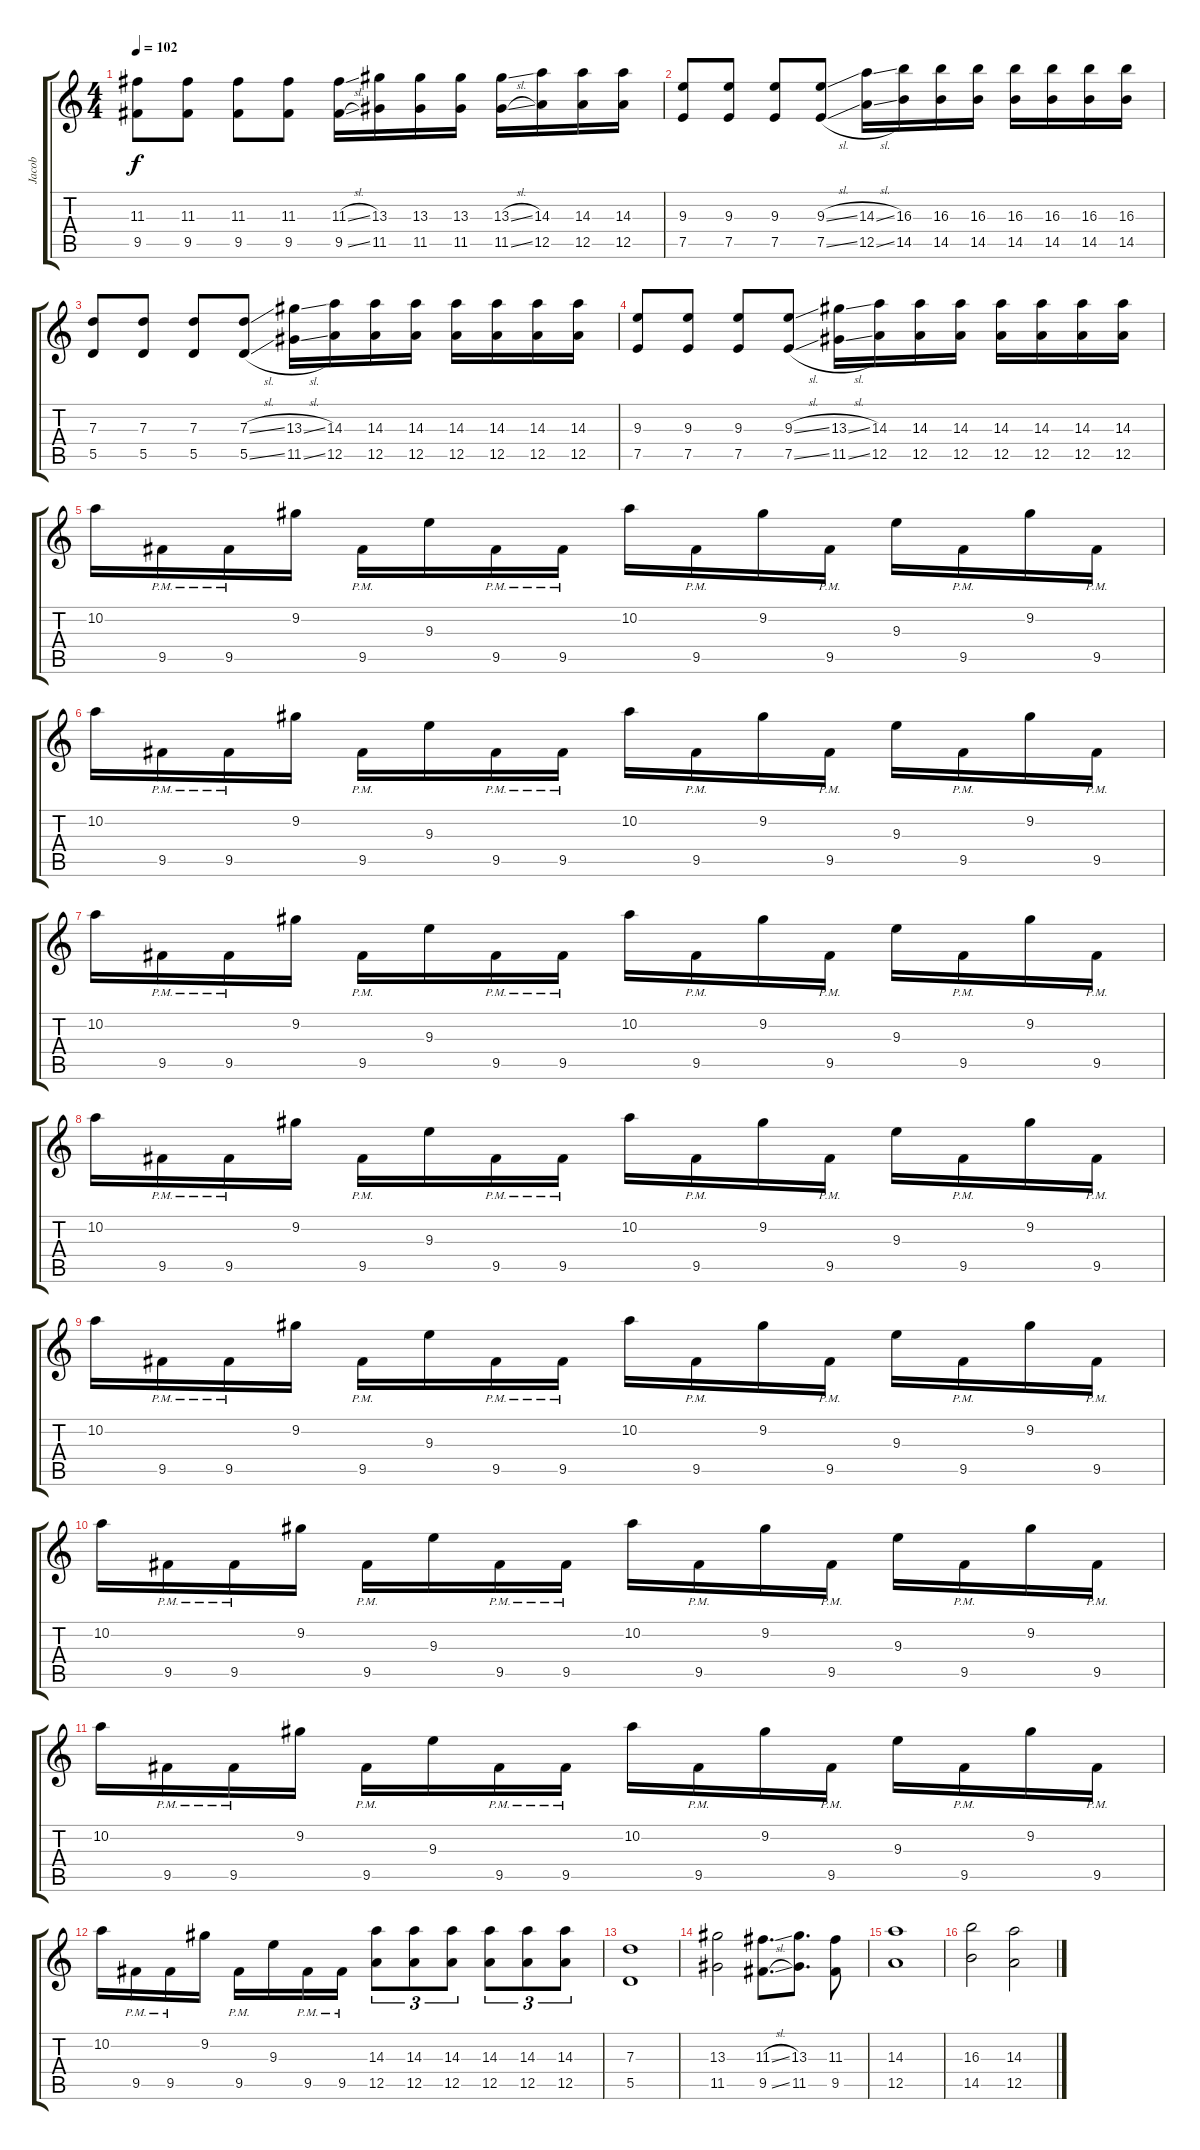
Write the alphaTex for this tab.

\track ("Jacob" "Jacob") {instrument overdrivenguitar}
\staff {score tabs}
\tuning (E4 B3 G3 D3 A2 D2) {hide}
\ts (4 4)
\tempo 102
\clef g2
\ks c
(11.3 9.5).8{dy f} (11.3 9.5).8 (11.3 9.5).8 (11.3 9.5).8 (11.3{sl} 9.5{sl}).16 (13.3 11.5).16 (13.3 11.5).16 (13.3 11.5).16 (13.3{sl} 11.5{sl}).16 (14.3 12.5).16 (14.3 12.5).16 (14.3 12.5).16 |
(9.3 7.5).8 (9.3 7.5).8 (9.3 7.5).8 (9.3{sl} 7.5{sl}).8 (14.3{sl} 12.5{sl}).16 (16.3 14.5).16 (16.3 14.5).16 (16.3 14.5).16 (16.3 14.5).16 (16.3 14.5).16 (16.3 14.5).16 (16.3 14.5).16 |
(7.3 5.5).8 (7.3 5.5).8 (7.3 5.5).8 (7.3{sl} 5.5{sl}).8 (13.3{sl} 11.5{sl}).16 (14.3 12.5).16 (14.3 12.5).16 (14.3 12.5).16 (14.3 12.5).16 (14.3 12.5).16 (14.3 12.5).16 (14.3 12.5).16 |
(9.3 7.5).8 (9.3 7.5).8 (9.3 7.5).8 (9.3{sl} 7.5{sl}).8 (13.3{sl} 11.5{sl}).16 (14.3 12.5).16 (14.3 12.5).16 (14.3 12.5).16 (14.3 12.5).16 (14.3 12.5).16 (14.3 12.5).16 (14.3 12.5).16 |
10.2.16 9.5{pm}.16 9.5{pm}.16 9.2.16 9.5{pm}.16 9.3.16 9.5{pm}.16 9.5{pm}.16 10.2.16 9.5{pm}.16 9.2.16 9.5{pm}.16 9.3.16 9.5{pm}.16 9.2.16 9.5{pm}.16 |
10.2.16 9.5{pm}.16 9.5{pm}.16 9.2.16 9.5{pm}.16 9.3.16 9.5{pm}.16 9.5{pm}.16 10.2.16 9.5{pm}.16 9.2.16 9.5{pm}.16 9.3.16 9.5{pm}.16 9.2.16 9.5{pm}.16 |
10.2.16 9.5{pm}.16 9.5{pm}.16 9.2.16 9.5{pm}.16 9.3.16 9.5{pm}.16 9.5{pm}.16 10.2.16 9.5{pm}.16 9.2.16 9.5{pm}.16 9.3.16 9.5{pm}.16 9.2.16 9.5{pm}.16 |
10.2.16 9.5{pm}.16 9.5{pm}.16 9.2.16 9.5{pm}.16 9.3.16 9.5{pm}.16 9.5{pm}.16 10.2.16 9.5{pm}.16 9.2.16 9.5{pm}.16 9.3.16 9.5{pm}.16 9.2.16 9.5{pm}.16 |
10.2.16 9.5{pm}.16 9.5{pm}.16 9.2.16 9.5{pm}.16 9.3.16 9.5{pm}.16 9.5{pm}.16 10.2.16 9.5{pm}.16 9.2.16 9.5{pm}.16 9.3.16 9.5{pm}.16 9.2.16 9.5{pm}.16 |
10.2.16 9.5{pm}.16 9.5{pm}.16 9.2.16 9.5{pm}.16 9.3.16 9.5{pm}.16 9.5{pm}.16 10.2.16 9.5{pm}.16 9.2.16 9.5{pm}.16 9.3.16 9.5{pm}.16 9.2.16 9.5{pm}.16 |
10.2.16 9.5{pm}.16 9.5{pm}.16 9.2.16 9.5{pm}.16 9.3.16 9.5{pm}.16 9.5{pm}.16 10.2.16 9.5{pm}.16 9.2.16 9.5{pm}.16 9.3.16 9.5{pm}.16 9.2.16 9.5{pm}.16 |
10.2.16 9.5{pm}.16 9.5{pm}.16 9.2.16 9.5{pm}.16 9.3.16 9.5{pm}.16 9.5{pm}.16 (14.3 12.5).8{tu (3 2)} (14.3 12.5).8{tu (3 2)} (14.3 12.5).8{tu (3 2)} (14.3 12.5).8{tu (3 2)} (14.3 12.5).8{tu (3 2)} (14.3 12.5).8{tu (3 2)} |
(7.3 5.5).1 |
(13.3 11.5).2 (11.3{sl} 9.5{sl}).8{d} (13.3 11.5).8{d} (11.3 9.5).8 |
(14.3 12.5).1 |
(16.3 14.5).2 (14.3 12.5).2
